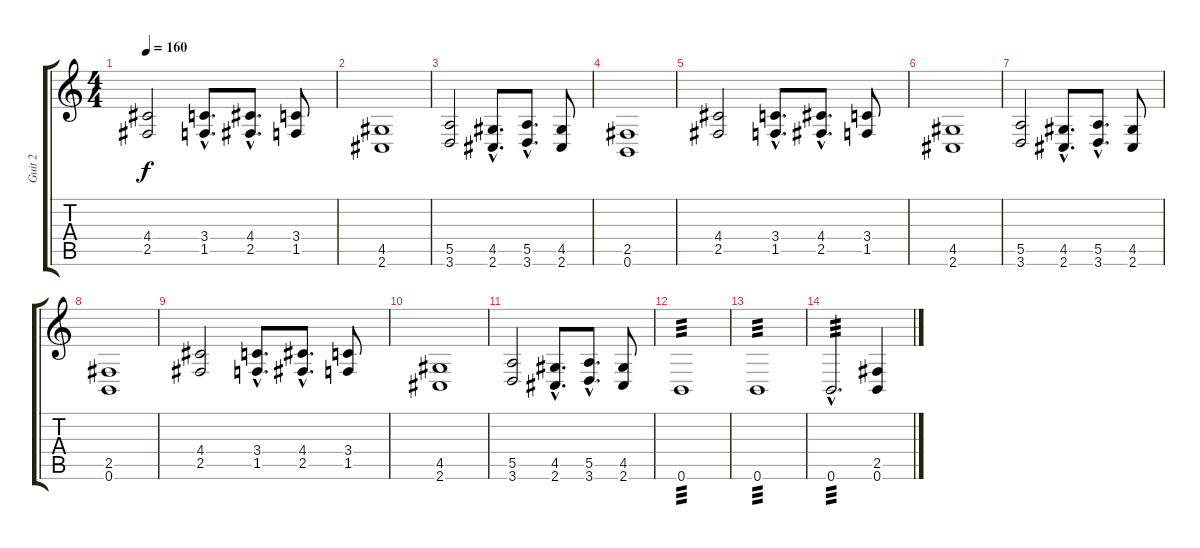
\track ("Guit 2" "Guit 2") {instrument distortionguitar}
\staff {score tabs}
\tuning (B3 Gb3 D3 A2 E2 B1) {hide}
\ts (4 4)
\tempo 160
\clef g2
\ks c
(4.4 2.5).2{dy f} (3.4{hac} 1.5{hac}).8{d} (4.4{hac} 2.5{hac}).8{d} (3.4 1.5).8 |
(4.5 2.6).1 |
(5.5 3.6).2 (4.5{hac} 2.6{hac}).8{d} (5.5{hac} 3.6{hac}).8{d} (4.5 2.6).8 |
(2.5 0.6).1 |
(4.4 2.5).2 (3.4{hac} 1.5{hac}).8{d} (4.4{hac} 2.5{hac}).8{d} (3.4 1.5).8 |
(4.5 2.6).1 |
(5.5 3.6).2 (4.5{hac} 2.6{hac}).8{d} (5.5{hac} 3.6{hac}).8{d} (4.5 2.6).8 |
(2.5 0.6).1 |
(4.4 2.5).2 (3.4{hac} 1.5{hac}).8{d} (4.4{hac} 2.5{hac}).8{d} (3.4 1.5).8 |
(4.5 2.6).1 |
(5.5 3.6).2 (4.5{hac} 2.6{hac}).8{d} (5.5{hac} 3.6{hac}).8{d} (4.5 2.6).8 |
0.6.1{tp 3} |
0.6.1{tp 3} |
0.6{hac}.2{d tp 3} (2.5 0.6).4
